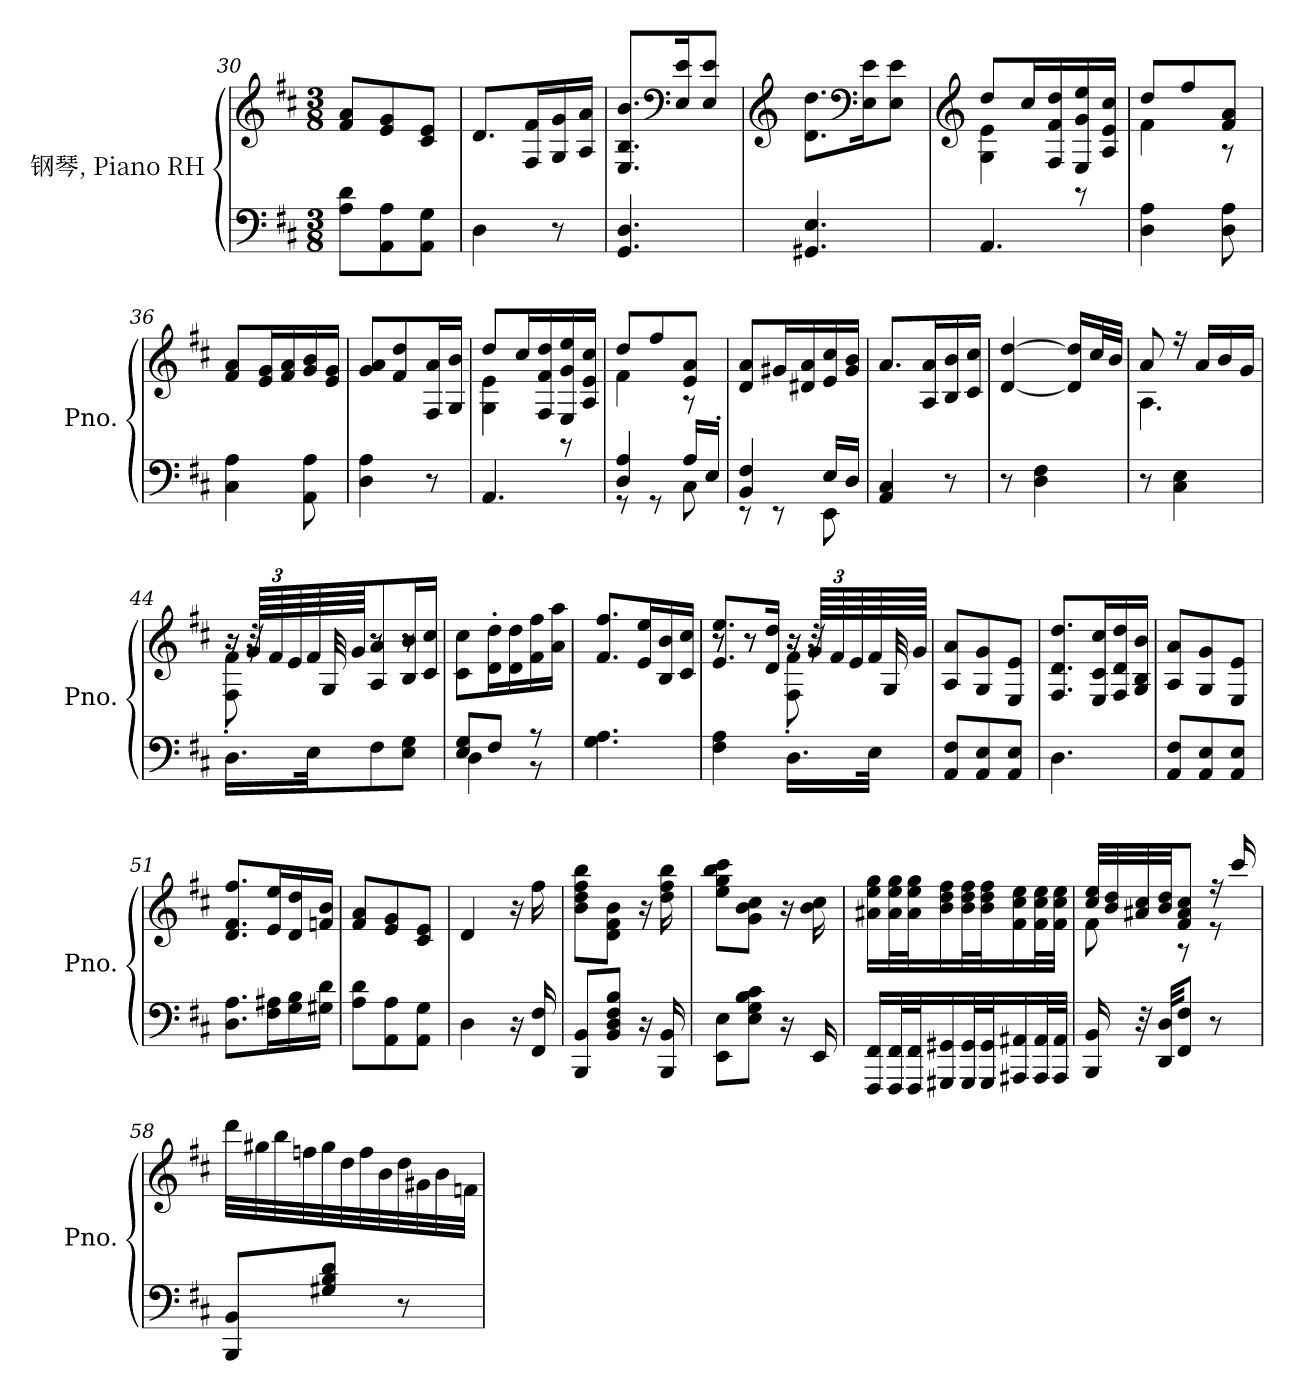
**kern	**kern
*part1	*part1
*staff2	*staff1
*I"钢琴, Piano RH	*
*I'Pno.	*
*clefF4	*clefG2
*k[f#c#]	*k[f#c#]
*M3/8	*M3/8
=30	=30
8A\ 8d\L	8f#/ 8a/L
8AA\ 8A\	8e/ 8g/
8AA\ 8G\J	8c#/ 8e/J
=31	=31
4D\	8.d/L
.	16F#/ 16f#/L
8r	16G/ 16g/
.	16A/ 16a/JJ
!!LO:LB:g=z
=32	=32
*	*MM36
4.GG/ 4.D/	8.E/ 8.B/ 8.b/L
*	*clefF4
.	16E/ 16e/K
*	*MM43
.	8E/ 8e/J
=33	=33
*	*clefG2
4.GG#X/ 4.E/	8.d\ 8.dd\L
*	*clefF4
*	*MM45
.	16E\ 16e\K
.	8E\ 8e\J
=34	=34
*	*clefG2
*	*^
4.AA/	8dd/L	4G\ 4e\
.	16cc#/L	.
.	16F#/ 16f#/ 16dd/	.
*	*MM46	*
.	16E/ 16g/ 16ee/	8r
.	16A/ 16e/ 16cc#/JJ	.
=35	=35	=35
4D\ 4A\	8dd/L	4f#\
.	8ff#/	.
8D\ 8A\	8f#/ 8a/J	8r
*	*v	*v
=36	=36
*	*MM41
4C#\ 4A\	8f#/ 8a/L
.	16e/ 16g/L
.	16f#/ 16a/
8AA\ 8A\	16g/ 16b/
.	16e/ 16g/JJ
=37	=37
*	*MM47
4D\ 4A\	8g/ 8a/L
.	8f#/ 8dd/
8r	16F#/ 16a/L
*	*MM47
.	16G/ 16b/JJ
=38	=38
*	*MM48
*	*^
4.AA/	8dd/L	4G\ 4e\
.	16cc#/L	.
.	16F#/ 16f#/ 16dd/	.
.	16E/ 16g/ 16ee/	8r
.	16A/ 16e/ 16cc#/JJ	.
!!LO:PB:g=z	!!
=39	=39	=39
*	*MM43	*
*^	*	*
4D/ 4A/	8r	8dd/L	4f#\
.	8r	8ff#/	.
16A/LL	8C#\	8e/ 8a/J	8r
16E'/JJ	.	.	.
*	*	*v	*v
=40	=40	=40
4BB/ 4F#/	8r	8d/ 8a/L
.	8r	16g#X/L
*	*	*MM39
.	.	16d#X/ 16a/
16E/LL	8EE\	16e/ 16cc#/
16D/JJ	.	16g#/ 16b/JJ
*v	*v	*
=41	=41
*	*MM35
4AA/ 4C#/	8.a/L
.	16A/ 16a/L
8r	16B/ 16b/
.	16c#/ 16cc#/JJ
=42	=42
8r	[4d/ [4dd/
4D\ 4F#\	.
.	16d/] 16dd/]LL
.	32cc#/L
.	32b/JJJ
=43	=43
*	*^
8r	8a/	4.A\
4C#\ 4E\	16r	.
*	*MM43	*
.	16a/LL	.
*	*MM44	*
.	16b/	.
.	16g/JJ	.
=44	=44	=44
*	*	*^
16.D\LL	16r	8F#\' 8f#\'	16r
*	*Xbrackettup	*	*
*	*MM37	*	*
.	96g/LLLL	.	32r
.	96f#/	.	.
.	96e/	.	.
32E\JK	64f#/	.	32G/
.	64g/JJJ	.	.
*	*MM45	*	*
8F#\	8A/ 8a/	8r	8r
8E\ 8G\J	16B/ 16b/L	8r	8r
.	16c#/ 16cc#/JJ	.	.
*	*v	*v	*v
!!LO:LB:g=z
=45	=45
*^	*
8E/ 8G/L	4D\	8c#\ 8cc#\L
8F#/J	.	16d\' 16dd\'L
.	.	16d\ 16dd\
8r	8r	16f#\ 16ff#\
.	.	16a\ 16aa\JJ
*v	*v	*
=46	=46
4.G\ 4.A\	8.f#/ 8.ff#/L
.	16e/ 16ee/L
.	16B/ 16b/
.	16c#/ 16cc#/JJ
=47	=47
*	*^
*	*	*^
4F#\ 4A\	8.e/ 8.ee/L	8r	8r
.	.	8r	8r
.	16d/ 16dd/Jk	.	.
16.D\LL	16r	8F#\' 8f#\'	16r
*	*MM37	*	*
.	96g/LLLL	.	32r
.	96f#/	.	.
.	96e/	.	.
32E\JJk	64f#/	.	32G/
.	64g/JJJJ	.	.
*	*v	*v	*v
=48	=48
*	*MM43
8AA/ 8F#/L	8A/ 8a/L
8AA/ 8E/	8G/ 8g/
8AA/ 8E/J	8E/ 8e/J
=49	=49
*	*MM42
4.D\	8.F#/ 8.d/ 8.dd/L
.	16E/ 16c#/ 16cc#/L
*	*MM43
.	16F#/ 16d/ 16dd/
.	16G/ 16B/ 16b/JJ
=50	=50
8AA/ 8F#/L	8A/ 8a/L
8AA/ 8E/	8G/ 8g/
8AA/ 8E/J	8E/ 8e/J
=51	=51
8.D\ 8.A\L	8.d/ 8.f#/ 8.ff#/L
16F#\ 16A#X\L	16e/ 16ee/L
16G\ 16B\	16d/ 16dd/
16G#X\ 16d\JJ	16fn/ 16b/JJ
!!LO:LB:g=z
=52	=52
8A\ 8d\L	8f#/ 8a/L
8AA\ 8A\	8e/ 8g/
8AA\ 8G\J	8c#/ 8e/J
=53	=53
4D\	4d/
*	*MM44
16r	16r
16FF#/ 16F#/	16ff#\
=54	=54
8BBB/ 8BB/L	8b\ 8dd\ 8ff#\ 8bb\L
8BB/ 8D/ 8F#/ 8B/J	8d\ 8f#\ 8b\J
*	*MM34
16r	16r
16BBB/ 16BB/	16dd\ 16ff#\ 16bb\
=55	=55
8EE\ 8E\L	8ee\ 8gg\ 8bb\ 8ccc#\L
8E\ 8G\ 8B\ 8c#\J	8g\ 8b\ 8cc#\J
*	*MM34
16r	16r
*	*MM41
16EE/	16b\ 16cc#\
=56	=56
16FFF#/ 16FF#/LL	16a#X\ 16ee\ 16gg\LL
*	*MM40
32FFF#/ 32FF#/L	32a#\ 32ee\ 32gg\L
32FFF#/ 32FF#/J	32a#\ 32ee\ 32gg\J
16GGG#X/ 16GG#X/	16b\ 16dd\ 16ff#\
*	*MM39
32GGG#/ 32GG#/L	32b\ 32dd\ 32ff#\L
32GGG#/ 32GG#/J	32b\ 32dd\ 32ff#\J
16AAA#X/ 16AA#X/	16f#\ 16cc#\ 16ee\
*	*MM39
32AAA#/ 32AA#/L	32f#\ 32cc#\ 32ee\L
32AAA#/ 32AA#/JJJ	32f#\ 32cc#\ 32ee\JJJ
=57	=57
*	*^
16BBB/ 16BB/	32cc#/ 32ee/LLL	8f#\
*	*MM39	*
.	32b/ 32dd/	.
32r	32a#X/ 32cc#/	.
*	*MM35	*
32DD/ 32D/KKL	32b/ 32dd/JJ	.
8FF#/ 8F#/J	8f#/ 8a#/ 8cc#/J	8r
8r	16r	8r
.	16ccc#/	.
*	*v	*v
!!LO:LB:g=z
=58	=58
8BBB/ 8BB/L	32ddd\LLL
.	32gg#X\
.	32bb\
.	32ffn\
*	*MM41
8G#X/ 8B/ 8d/J	32gg#\
.	32dd\
*	*MM39
.	32ff\
.	32b\
8r	32dd\
.	32g#X\
*	*MM35
.	32b\
.	32fn\JJJ
=	=
*-	*-
